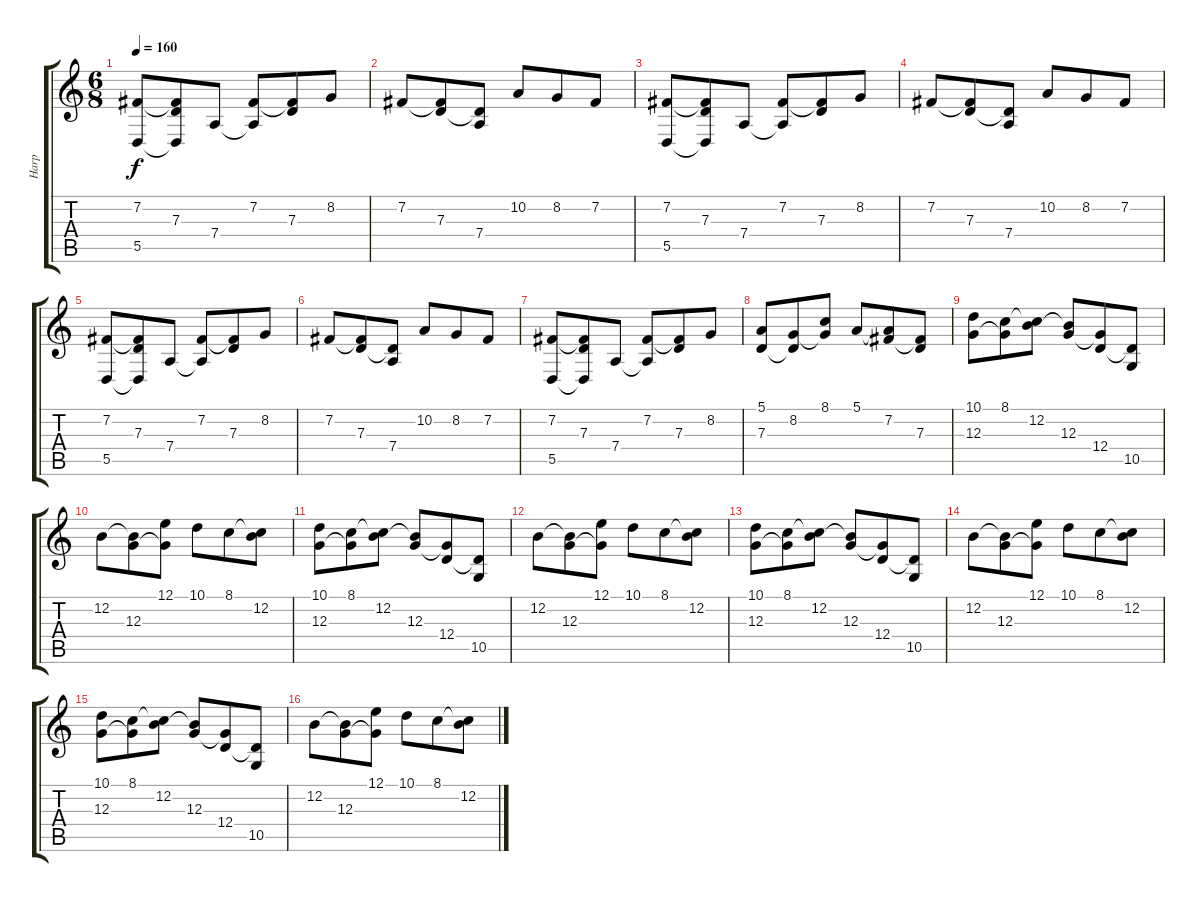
\track ("Harp" "Harp") {instrument orchestralharp}
\staff {score tabs}
\tuning (E4 B3 G3 D3 A2 E2) {hide}
\ts (6 8)
\tempo 160
\clef g2
\ks c
(7.2 5.5).8{dy f} (7.2{t} 7.3 5.5{t}).8 7.4.8 (7.2 7.4{t}).8 (7.2{t} 7.3).8 8.2.8 |
7.2.8 (7.2{t} 7.3).8 (7.3{t} 7.4).8 10.2.8 8.2.8 7.2.8 |
(7.2 5.5).8 (7.2{t} 7.3 5.5{t}).8 7.4.8 (7.2 7.4{t}).8 (7.2{t} 7.3).8 8.2.8 |
7.2.8 (7.2{t} 7.3).8 (7.3{t} 7.4).8 10.2.8 8.2.8 7.2.8 |
(7.2 5.5).8 (7.2{t} 7.3 5.5{t}).8 7.4.8 (7.2 7.4{t}).8 (7.2{t} 7.3).8 8.2.8 |
7.2.8 (7.2{t} 7.3).8 (7.3{t} 7.4).8 10.2.8 8.2.8 7.2.8 |
(7.2 5.5).8 (7.2{t} 7.3 5.5{t}).8 7.4.8 (7.2 7.4{t}).8 (7.2{t} 7.3).8 8.2.8 |
(5.1 7.3).8 (8.2 7.3{t}).8 (8.1 8.2{t}).8 5.1.8 (5.1{t} 7.2).8 (7.2{t} 7.3).8 |
(10.1 12.3).8 (8.1 12.3{t}).8 (8.1{t} 12.2).8 (12.2{t} 12.3).8 (12.3{t} 12.4).8 (12.4{t} 10.5).8 |
12.2.8 (12.2{t} 12.3).8 (12.1 12.3{t}).8 10.1.8 8.1.8 (8.1{t} 12.2).8 |
(10.1 12.3).8 (8.1 12.3{t}).8 (8.1{t} 12.2).8 (12.2{t} 12.3).8 (12.3{t} 12.4).8 (12.4{t} 10.5).8 |
12.2.8 (12.2{t} 12.3).8 (12.1 12.3{t}).8 10.1.8 8.1.8 (8.1{t} 12.2).8 |
(10.1 12.3).8 (8.1 12.3{t}).8 (8.1{t} 12.2).8 (12.2{t} 12.3).8 (12.3{t} 12.4).8 (12.4{t} 10.5).8 |
12.2.8 (12.2{t} 12.3).8 (12.1 12.3{t}).8 10.1.8 8.1.8 (8.1{t} 12.2).8 |
(10.1 12.3).8 (8.1 12.3{t}).8 (8.1{t} 12.2).8 (12.2{t} 12.3).8 (12.3{t} 12.4).8 (12.4{t} 10.5).8 |
12.2.8 (12.2{t} 12.3).8 (12.1 12.3{t}).8 10.1.8 8.1.8 (8.1{t} 12.2).8
